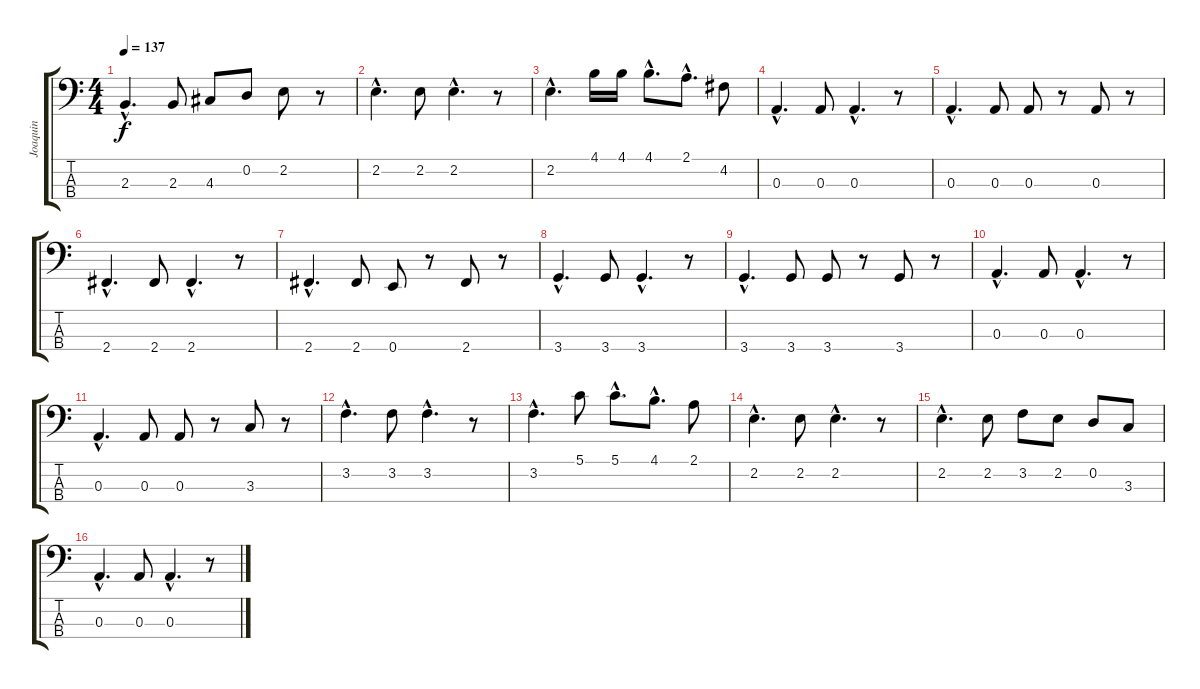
\track ("Joaquin" "Joaquin") {instrument electricbassfinger}
\staff {score tabs}
\tuning (G2 D2 A1 E1) {hide}
\ts (4 4)
\tempo 137
\clef f4
\ks c
2.3{hac}.4{d dy f} 2.3.8 4.3.8 0.2.8 2.2.8 r.8 |
2.2{hac}.4{d} 2.2.8 2.2{hac}.4{d} r.8 |
2.2{hac}.4{d} 4.1.16 4.1.16 4.1{hac}.8{d} 2.1{hac}.8{d} 4.2.8 |
0.3{hac}.4{d} 0.3.8 0.3{hac}.4{d} r.8 |
0.3{hac}.4{d} 0.3.8 0.3.8 r.8 0.3.8 r.8 |
2.4{hac}.4{d} 2.4.8 2.4{hac}.4{d} r.8 |
2.4{hac}.4{d} 2.4.8 0.4.8 r.8 2.4.8 r.8 |
3.4{hac}.4{d} 3.4.8 3.4{hac}.4{d} r.8 |
3.4{hac}.4{d} 3.4.8 3.4.8 r.8 3.4.8 r.8 |
0.3{hac}.4{d} 0.3.8 0.3{hac}.4{d} r.8 |
0.3{hac}.4{d} 0.3.8 0.3.8 r.8 3.3.8 r.8 |
3.2{hac}.4{d} 3.2.8 3.2{hac}.4{d} r.8 |
3.2{hac}.4{d} 5.1.8 5.1{hac}.8{d} 4.1{hac}.8{d} 2.1.8 |
2.2{hac}.4{d} 2.2.8 2.2{hac}.4{d} r.8 |
2.2{hac}.4{d} 2.2.8 3.2.8 2.2.8 0.2.8 3.3.8 |
0.3{hac}.4{d} 0.3.8 0.3{hac}.4{d} r.8
